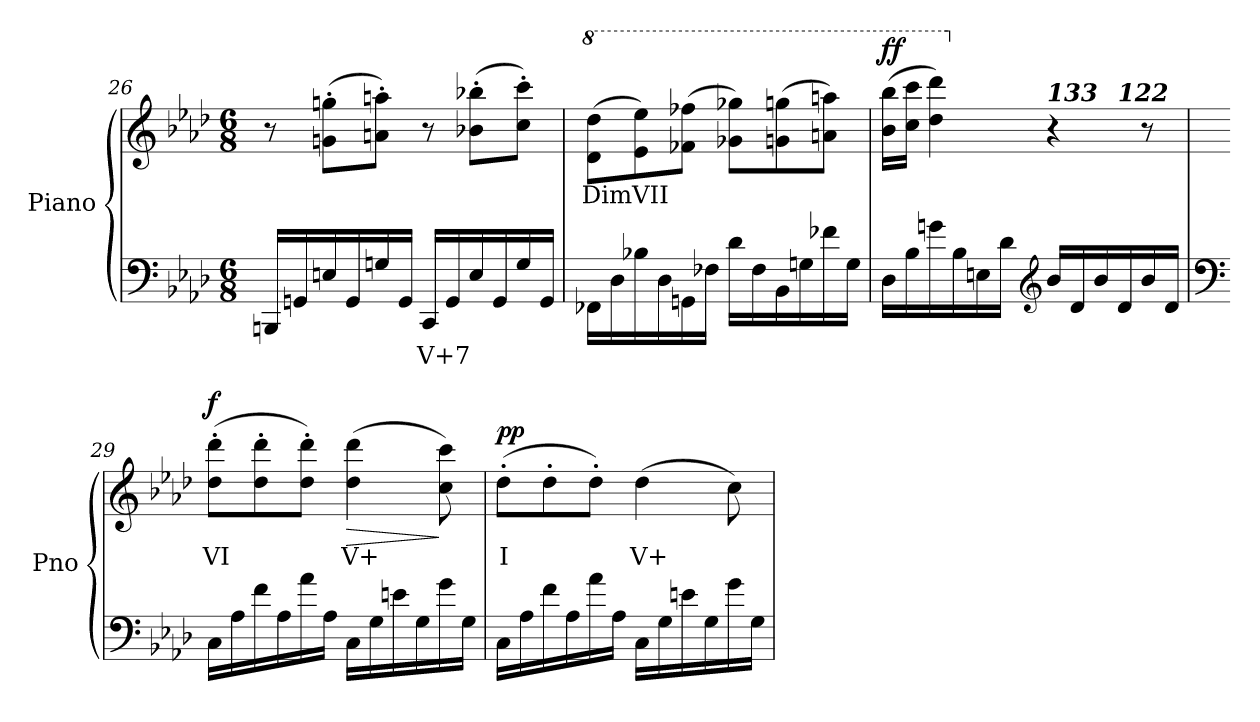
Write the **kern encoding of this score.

**kern	**text	**kern	**text	**dynam
*part1	*part1	*part1	*part1	*part1
*staff2	*staff2	*staff1	*staff1	*staff1/2
*I"Piano	*	*	*	*
*I'Pno	*	*	*	*
*clefF4	*	*clefG2	*	*
*k[b-e-a-d-]	*	*k[b-e-a-d-]	*	*
*M6/8	*	*M6/8	*	*
=26	=26	=26	=26	=26
16BBBn/LL	.	8r	.	.
16GGn/	.	.	.	.
16En/	.	(>8gn\' 8ggn\'L	.	.
16GG/	.	.	.	.
16Gn/	.	8an\' 8aan\'J)	.	.
16GG/JJ	.	.	.	.
!	!LO:LY:b	!	!	!
16CC/LL	V+7	8r	.	.
16GG/	.	.	.	.
16E/	.	(>8b-X\' 8bb-X\'L	.	.
16GG/	.	.	.	.
16G/	.	8cc\' 8ccc\'J)	.	.
16GG/JJ	.	.	.	.
=27	=27	=27	=27	=27
*	*	*8va	*	*
!	!	!	!LO:LY:b	!
16FF-X\LL	.	(>8dd-\ 8ddd-\L	DimVII	.
16D-\	.	.	.	.
16B-X\	.	8ee-\ 8eee-\)	.	.
16D-\	.	.	.	.
16GGn\	.	(>8ff-X\ 8fff-X\J	.	.
16F-X\JJ	.	.	.	.
16d-\LL	.	8gg-X\ 8ggg-X\L)	.	.
16F-\	.	.	.	.
16BB-\	.	(>8ggn\ 8gggn\	.	.
16Gn\	.	.	.	.
16f-X\	.	8aan\ 8aaan\J)	.	.
16G\JJ	.	.	.	.
!!LO:LB:g=z
=28	=28	=28	=28	=28
!	!	!	!	!LO:DY:b
*	*	*^	*	*
16D-\LL	.	(>16bb-\ 16bbb-\LL	2ryy	.	ff
16B-\	.	16ccc\ 16cccc\JJ	.	.	.
16gn\	.	4ddd-\ 4dddd-\)	.	.	.
16B-\	.	.	.	.	.
16En\	.	.	.	.	.
16d-\JJ	.	.	.	.	.
*clefG2	*	*	*	*	*
*	*	*X8va	*	*	*
!	!	!LO:TX:a:Bi:t=133	!	!	!
16b-/LL	.	4r	.	.	.
16d-/	.	.	.	.	.
16b-/	.	.	16ryy	.	.
!	!	!	!LO:TX:a:Bi:t=122	!	!
16d-/	.	.	8.ryy	.	.
16b-/	.	8r	.	.	.
16d-/JJ	.	.	.	.	.
*	*	*v	*v	*	*
=29	=29	=29	=29	=29
*clefF4	*	*	*	*
*	*	*^	*	*
!	!	!	!	!LO:LY:b	!LO:DY:b
*	*	*v	*v	*	*
16C\LL	.	(>8dd-\' 8ddd-\'L	VI	f
16A-\	.	.	.	.
16f\	.	8dd-\' 8ddd-\'	.	.
16A-\	.	.	.	.
16a-\	.	8dd-\' 8ddd-\'J)	.	.
16A-\JJ	.	.	.	.
!	!	!	!LO:LY:b	!LO:HP:b
16C\LL	.	(>4dd-\ 4ddd-\	V+	>
16G\	.	.	.	.
16en\	.	.	.	.
16G\	.	.	.	.
16g\	.	8cc\ 8ccc\)	.	]
16G\JJ	.	.	.	.
=30	=30	=30	=30	=30
!	!	!	!LO:LY:b	!LO:DY:b
16C\LL	.	(>8dd-'\L	I	pp
16A-\	.	.	.	.
16f\	.	8dd-'\	.	.
16A-\	.	.	.	.
16a-\	.	8dd-'\J)	.	.
16A-\JJ	.	.	.	.
!	!	!	!LO:LY:b	!
16C\LL	.	(>4dd-\	V+	.
16G\	.	.	.	.
16en\	.	.	.	.
16G\	.	.	.	.
16g\	.	8cc\)	.	.
16G\JJ	.	.	.	.
=	=	=	=	=
*-	*-	*-	*-	*-
